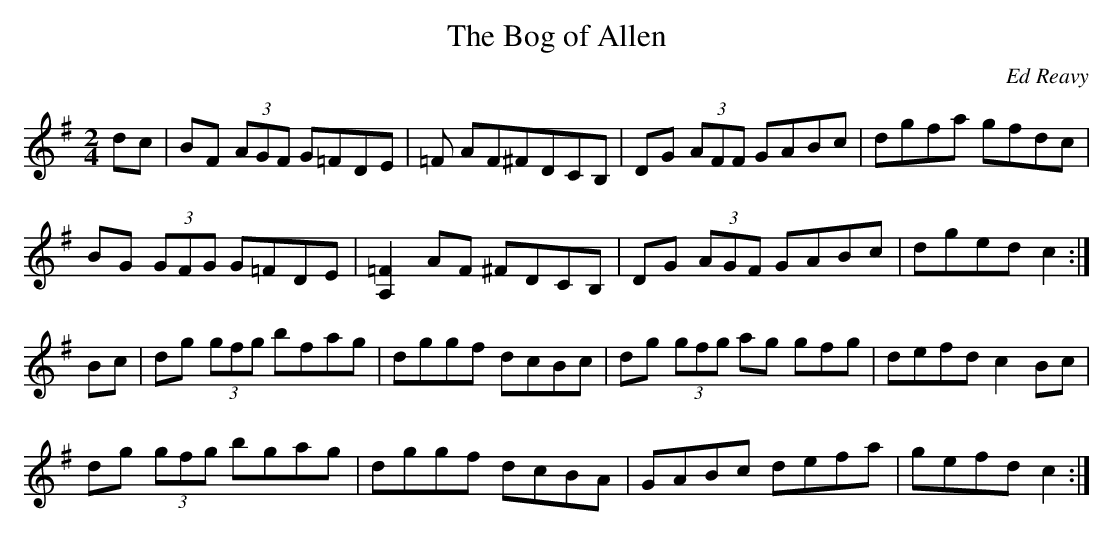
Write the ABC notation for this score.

X:1
T:The Bog of Allen
C:Ed Reavy
M:2/4
L:1/8
K:G
dc|BF (3AGF G=FDE|=F AF^FDCB,|DG (3AFF GABc|dgfa gfdc|
BG (3GFG G=FDE|[A,2=F2] AF ^FDCB,|DG (3AGF GABc |dged c2:|
Bc|dg (3gfg bfag|dggf dcBc|dg (3gfg ag gfg|defd c2 Bc|
dg (3gfg bgag|dggf dcBA|GABc defa|gefd c2:|
